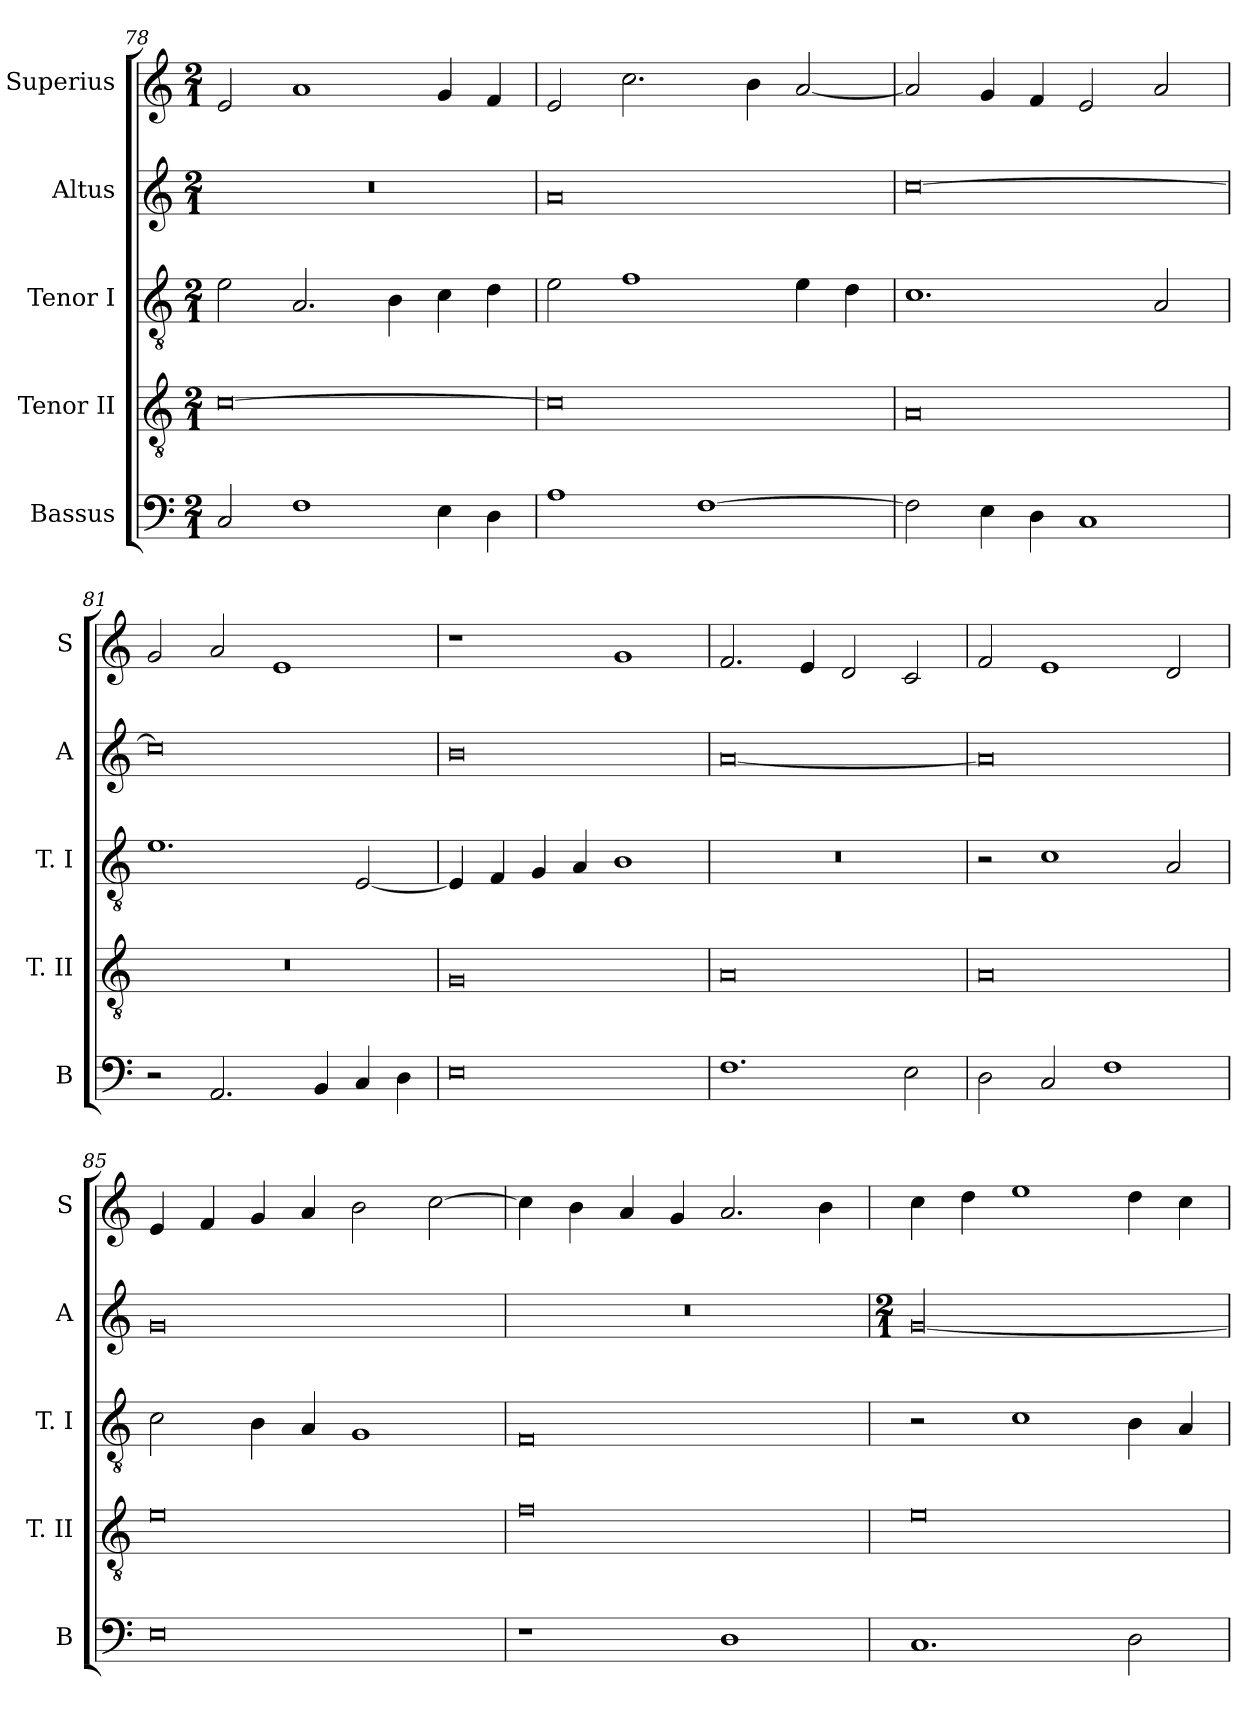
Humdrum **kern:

**kern	**kern	**kern	**kern	**kern
*part5	*part4	*part3	*part2	*part1
*staff5	*staff4	*staff3	*staff2	*staff1
*I"Bassus	*I"Tenor II	*I"Tenor I	*I"Altus	*I"Superius
*I'B	*I'T. II	*I'T. I	*I'A	*I'S
*clefF4	*clefGv2	*clefGv2	*clefG2	*clefG2
*k[]	*k[]	*k[]	*k[]	*k[]
*C:	*C:	*C:	*C:	*C:
*M2/1	*M2/1	*M2/1	*M2/1	*M2/1
=78	=78	=78	=78	=78
2C	[0c	2e	0r	2e
1F	.	2.A	.	1a
.	.	4B	.	.
4E	.	4c	.	4g
4D	.	4d	.	4f
=79	=79	=79	=79	=79
1A	0c]	2e	0a	2e
.	.	1f	.	2.cc
[1F	.	.	.	.
.	.	.	.	4b
.	.	4e	.	[2a
.	.	4d	.	.
=80	=80	=80	=80	=80
2F]	0A	1.c	[0cc	2a]
4E	.	.	.	4g
4D	.	.	.	4f
1C	.	.	.	2e
.	.	2A	.	2a
=81	=81	=81	=81	=81
2r	0r	1.e	0cc]	2g
2.AA	.	.	.	2a
.	.	.	.	1e
4BB	.	.	.	.
4C	.	[2E	.	.
4D	.	.	.	.
=82	=82	=82	=82	=82
0E	0G	4E]	0b	1r
.	.	4F	.	.
.	.	4G	.	.
.	.	4A	.	.
.	.	1B	.	1g
=83	=83	=83	=83	=83
1.F	0A	0r	[0a	2.f
.	.	.	.	4e
.	.	.	.	2d
2E	.	.	.	2c
=84	=84	=84	=84	=84
2D	0A	2r	0a]	2f
2C	.	1c	.	1e
1F	.	.	.	.
.	.	2A	.	2d
=85	=85	=85	=85	=85
0E	0e	2c	0g	4e
.	.	.	.	4f
.	.	4B	.	4g
.	.	4A	.	4a
.	.	1G	.	2b
.	.	.	.	[2cc
=86	=86	=86	=86	=86
1r	0f	0F	0r	4cc]
.	.	.	.	4b
.	.	.	.	4a
.	.	.	.	4g
1D	.	.	.	2.a
.	.	.	.	4b
=	=	=	=	=
*	*	*	*M2/1	*
!	!	!	!LO:N:vis=00	!
1.C	0e	2r	[0g	4cc
.	.	.	.	4dd
.	.	1c	.	1ee
2D	.	4B	.	4dd
.	.	4A	.	4cc
=	=	=	=	=
*-	*-	*-	*-	*-
